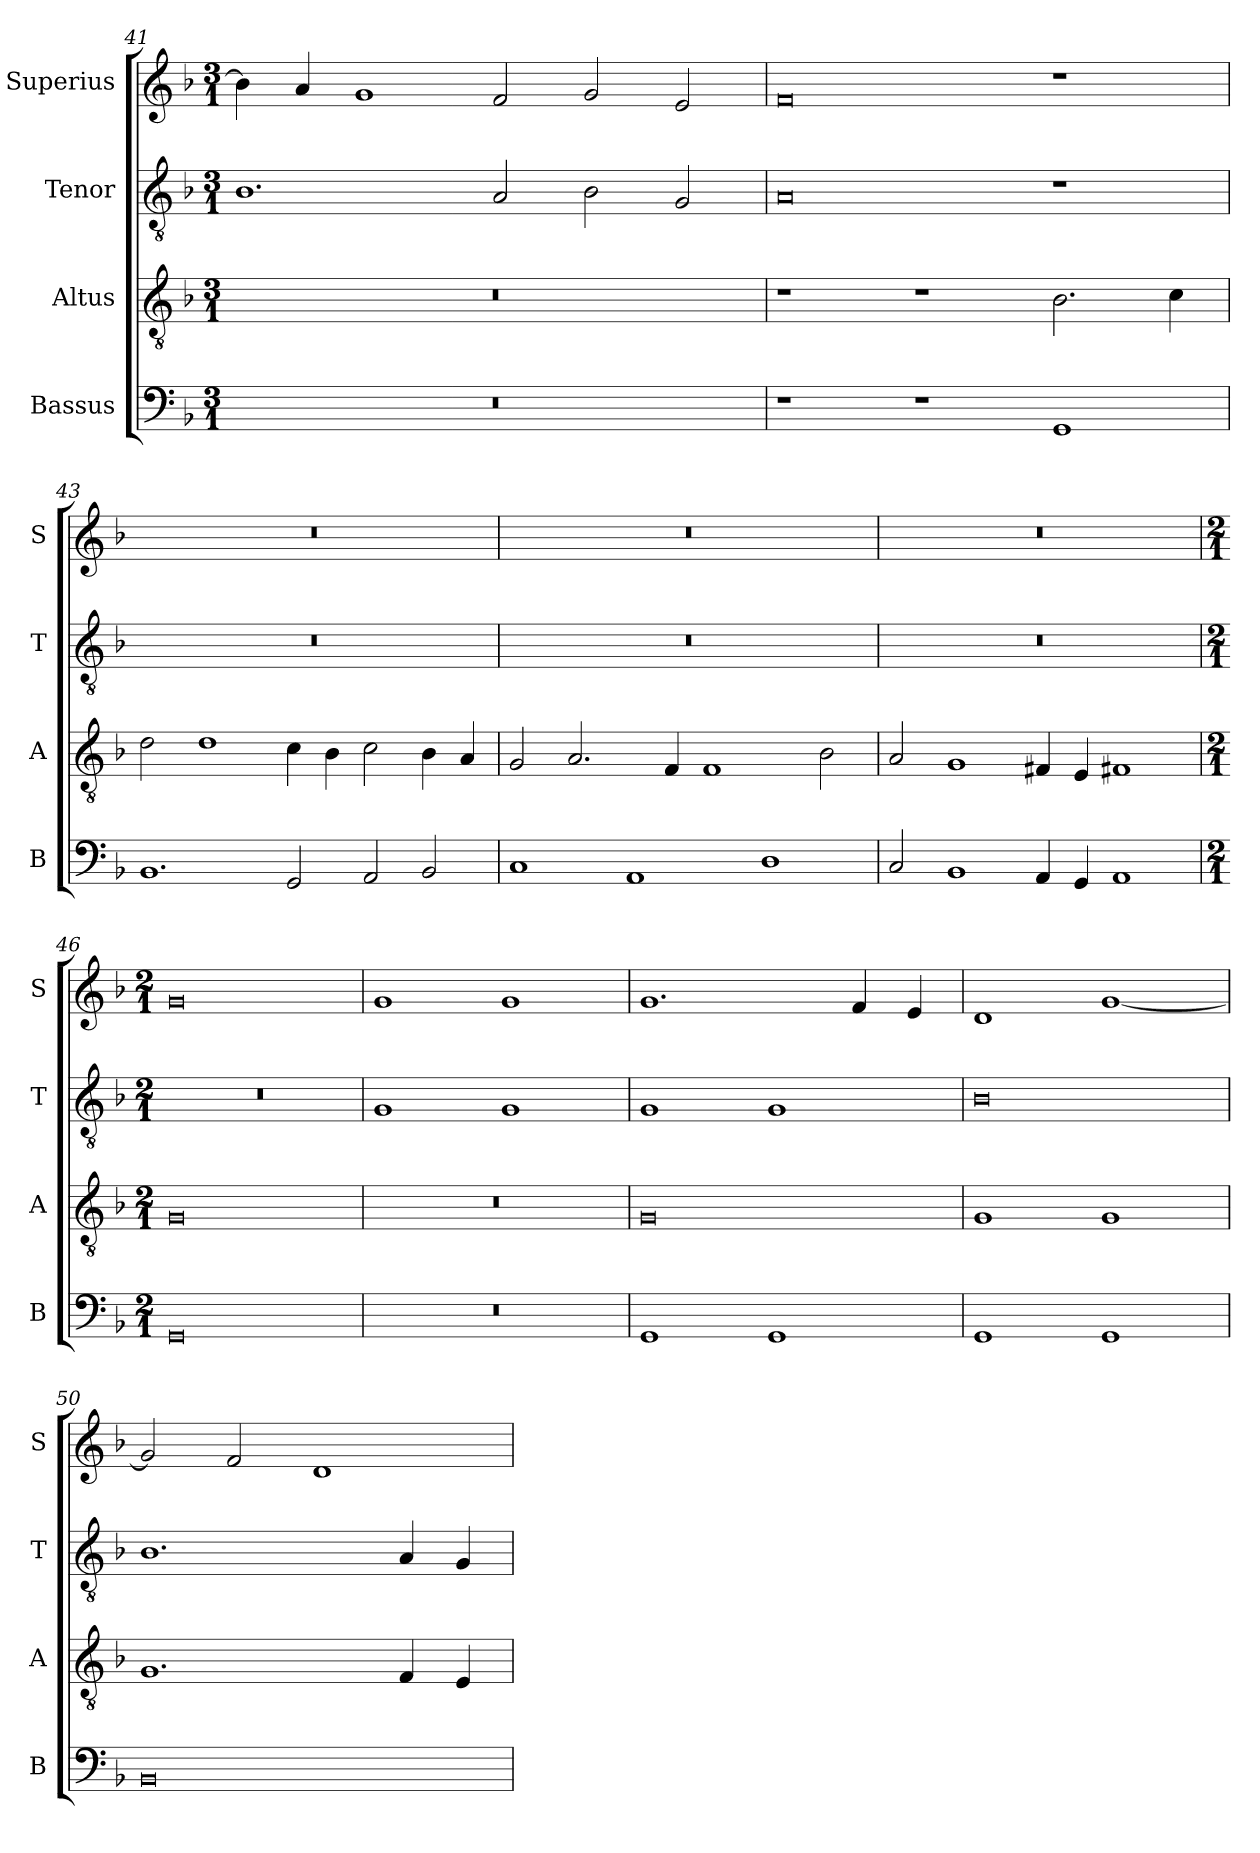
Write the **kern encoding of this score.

**kern	**kern	**kern	**kern
*part4	*part3	*part2	*part1
*staff4	*staff3	*staff2	*staff1
*I"Bassus	*I"Altus	*I"Tenor	*I"Superius
*I'B	*I'A	*I'T	*I'S
*clefF4	*clefGv2	*clefGv2	*clefG2
*k[b-]	*k[b-]	*k[b-]	*k[b-]
*M3/1	*M3/1	*M3/1	*M3/1
=41	=41	=41	=41
0.r	0.r	1.B-	4b-\]
.	.	.	4a/
.	.	.	1g
.	.	2A/	2f/
.	.	2B-\	2g/
.	.	2G/	2e/
=42	=42	=42	=42
1r	1r	0A	0f
1r	1r	.	.
1GG	2.B-\	1r	1r
.	4c\	.	.
=43	=43	=43	=43
1.BB-	2d\	0.r	0.r
.	1d	.	.
2GG/	4c\	.	.
.	4B-\	.	.
2AA/	2c\	.	.
2BB-/	4B-\	.	.
.	4A/	.	.
=44	=44	=44	=44
1C	2G/	0.r	0.r
.	2.A/	.	.
1AA	.	.	.
.	4F/	.	.
.	1F	.	.
1D	.	.	.
.	2B-\	.	.
=45	=45	=45	=45
2C/	2A/	0.r	0.r
1BB-	1G	.	.
4AA/	4F#X/	.	.
4GG/	4E/	.	.
1AA	1F#X	.	.
=46	=46	=46	=46
*M2/1	*M2/1	*M2/1	*M2/1
0GG	0G	0r	0g
=47	=47	=47	=47
0r	0r	1G	1g
.	.	1G	1g
=48	=48	=48	=48
1GG	0G	1G	1.g
1GG	.	1G	.
.	.	.	4f/
.	.	.	4e/
=49	=49	=49	=49
1GG	1G	0B-	1d
1GG	1G	.	[1g
=50	=50	=50	=50
0BB-	1.G	1.B-	2g/]
.	.	.	2f/
.	.	.	1d
.	4F/	4A/	.
.	4E/	4G/	.
=	=	=	=
*-	*-	*-	*-
